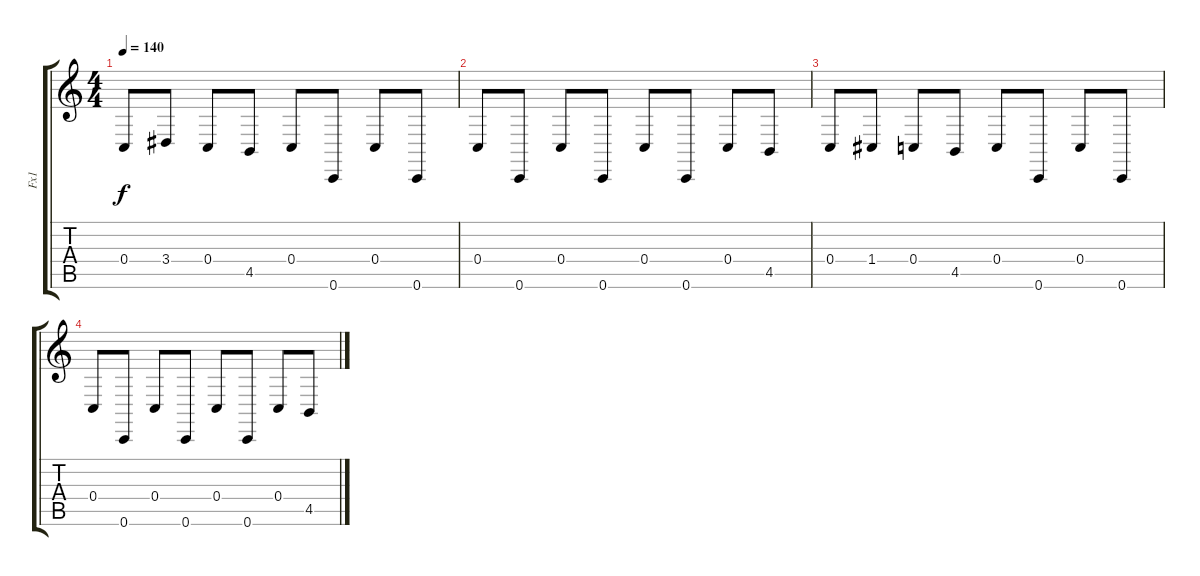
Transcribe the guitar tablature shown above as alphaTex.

\track ("Fx1" "Fx1") {instrument brightacousticpiano}
\staff {score tabs}
\tuning (D4 A3 F3 C3 G2 C2) {hide}
\ts (4 4)
\tempo 140
\clef g2
\ks c
0.4.8{dy f} 3.4.8 0.4.8 4.5.8 0.4.8 0.6.8 0.4.8 0.6.8 |
0.4.8 0.6.8 0.4.8 0.6.8 0.4.8 0.6.8 0.4.8 4.5.8 |
0.4.8 1.4.8 0.4.8 4.5.8 0.4.8 0.6.8 0.4.8 0.6.8 |
0.4.8 0.6.8 0.4.8 0.6.8 0.4.8 0.6.8 0.4.8 4.5.8
